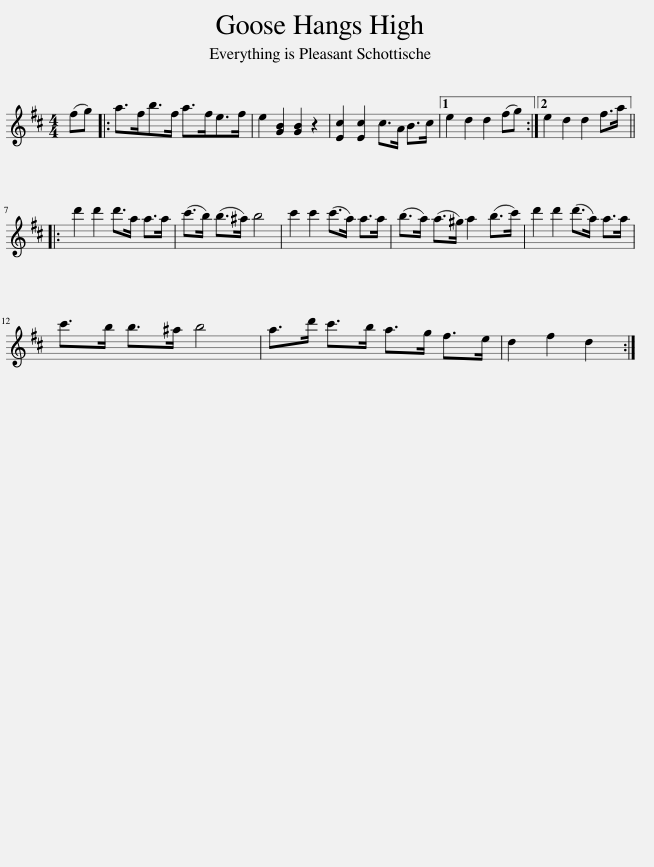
X:1
L:1/8
M:4/4
I:linebreak $
K:D
V:1 treble
V:1
 (fg) |: a>fb>f a>fe>f | e2 [GB]2 [GB]2 z2 | [Ec]2 [Ec]2 c>A B>c |1 e2 d2 d2 (fg) :|2 %5
 e2 d2 d2 f>a |:$ d'2 d'2 d'>a a>a | (c'>b) (b>^a) b4 | c'2 c'2 (c'>a) a>a | (b>a) (a>^g) a2 (b>c') | %10
 d'2 d'2 (d'>a) a>a |$ c'>b b>^a b4 | a>d' c'>b a>g f>e | d2 f2 d2 :| %14
